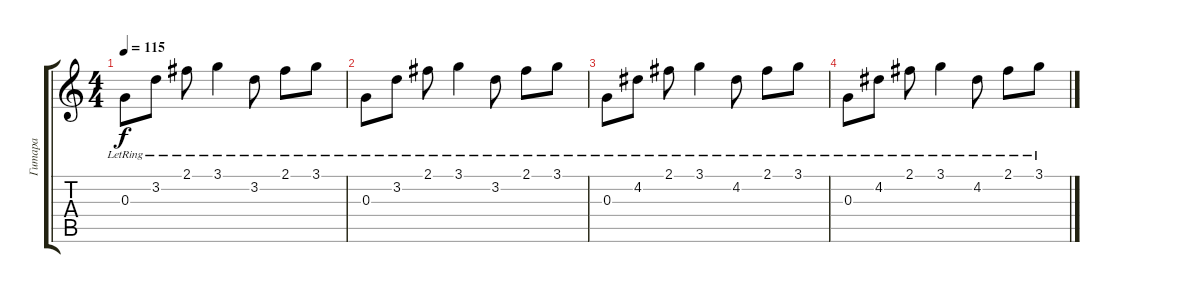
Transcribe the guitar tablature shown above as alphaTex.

\track ("Гитара" "Гитара") {instrument electricguitarclean}
\staff {score tabs}
\tuning (E4 B3 G3 D3 A2 E2) {hide}
\ts (4 4)
\tempo 115
\clef g2
\ks c
0.3{lr}.8{dy f} 3.2{lr}.8 2.1{lr}.8 3.1{lr}.4 3.2{lr}.8 2.1{lr}.8 3.1{lr}.8 |
0.3{lr}.8 3.2{lr}.8 2.1{lr}.8 3.1{lr}.4 3.2{lr}.8 2.1{lr}.8 3.1{lr}.8 |
0.3{lr}.8 4.2{lr}.8 2.1{lr}.8 3.1{lr}.4 4.2{lr}.8 2.1{lr}.8 3.1{lr}.8 |
0.3{lr}.8 4.2{lr}.8 2.1{lr}.8 3.1{lr}.4 4.2{lr}.8 2.1{lr}.8 3.1{lr}.8
